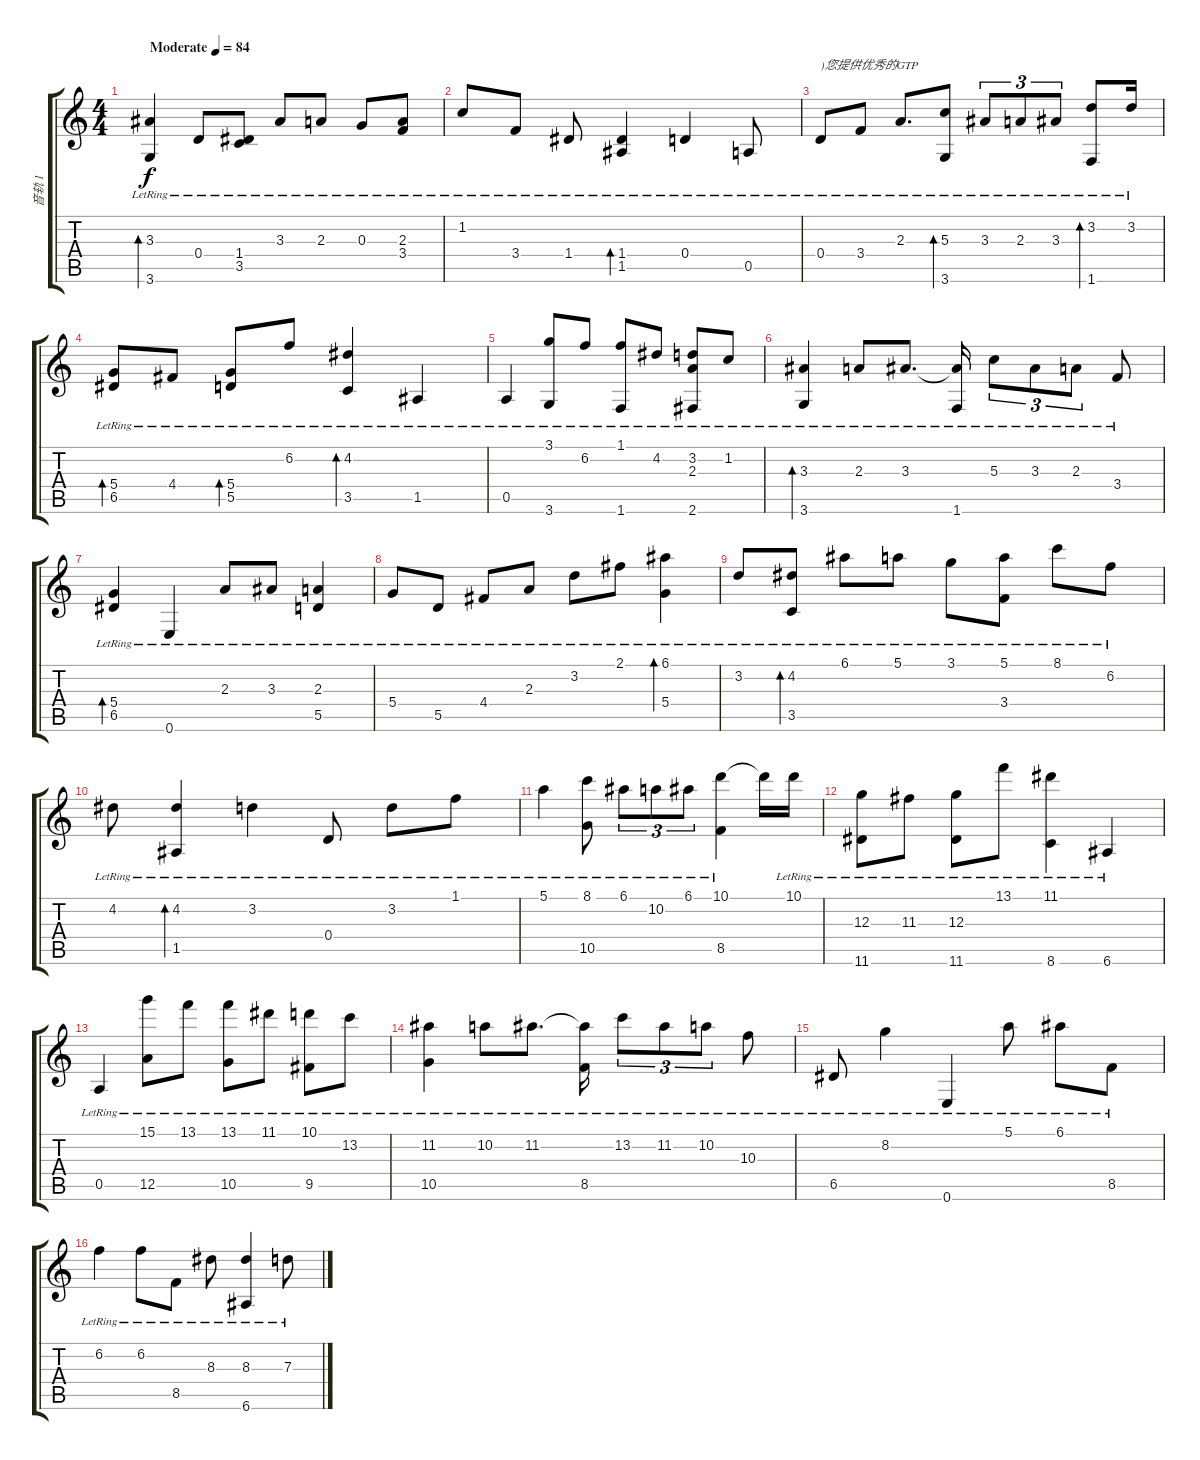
\track ("音轨 1" "音轨 1") {instrument acousticguitarnylon}
\staff {score tabs}
\tuning (E4 B3 G3 D3 A2 E2) {hide}
\ts (4 4)
\tempo (84 "Moderate")
\clef g2
\ks c
(3.3{lr} 3.6{lr}).4{bd 240 dy f instrument acousticguitarnylon} 0.4{lr}.8 (1.4{lr} 3.5{lr}).8 3.3{lr}.8 2.3{lr}.8 0.3{lr}.8 (2.3{lr} 3.4{lr}).8 |
1.2{lr}.8 3.4{lr}.8 1.4{lr}.8 (1.4{lr} 1.5{lr}).4{bd 240} 0.4{lr}.4 0.5{lr}.8 |
0.4{lr}.8{txt ")您提供优秀的GTP"} 3.4{lr}.8 2.3{lr}.8{d} (5.3{lr} 3.6{lr}).8{bd 240} 3.3{lr}.8{tu (3 2)} 2.3{lr}.8{tu (3 2)} 3.3{lr}.8{tu (3 2)} (3.2{lr} 1.6{lr}).8{bd 240} 3.2{lr}.16 |
(5.4{lr} 6.5{lr}).8{bd 240} 4.4{lr}.8 (5.4{lr} 5.5{lr}).8{bd 240} 6.2{lr}.8 (4.2{lr} 3.5{lr}).4{bd 240} 1.5{lr}.4 |
0.5{lr}.4 (3.1{lr} 3.6{lr}).8 6.2{lr}.8 (1.1{lr} 1.6{lr}).8 4.2{lr}.8 (3.2{lr} 2.3{lr} 2.6{lr}).8 1.2{lr}.8 |
(3.3{lr} 3.6{lr}).4{bd 240} 2.3{lr}.8 3.3{lr}.8{d} (3.3{t} 1.6{lr}).16 5.3{lr}.8{tu (3 2)} 3.3{lr}.8{tu (3 2)} 2.3{lr}.8{tu (3 2)} 3.4{lr}.8 |
(5.4{lr} 6.5{lr}).4{bd 480} 0.6{lr}.4 2.3{lr}.8 3.3{lr}.8 (2.3{lr} 5.5{lr}).4 |
5.4{lr}.8 5.5{lr}.8 4.4{lr}.8 2.3{lr}.8 3.2{lr}.8 2.1{lr}.8 (6.1{lr} 5.4{lr}).4{bd 240} |
3.2{lr}.8 (4.2{lr} 3.5{lr}).8{bd 240} 6.1{lr}.8 5.1{lr}.8 3.1{lr}.8 (5.1{lr} 3.4{lr}).8 8.1{lr}.8 6.2{lr}.8 |
4.2{lr}.8 (4.2{lr} 1.5{lr}).4{bd 240} 3.2{lr}.4 0.4{lr}.8 3.2{lr}.8 1.1{lr}.8 |
5.1{lr}.4 (8.1{lr} 10.5{lr}).8 6.1{lr}.8{tu (3 2)} 10.2{lr}.8{tu (3 2)} 6.1{lr}.8{tu (3 2)} (10.1{lr} 8.5{lr}).4 10.1{t}.16 10.1{lr}.16 |
(12.3{lr} 11.6{lr}).8 11.3{lr}.8 (12.3{lr} 11.6{lr}).8 13.1{lr}.8 (11.1{lr} 8.6{lr}).4 6.6{lr}.4 |
0.5{lr}.4 (15.1{lr} 12.5{lr}).8 13.1{lr}.8 (13.1{lr} 10.5{lr}).8 11.1{lr}.8 (10.1{lr} 9.5{lr}).8 13.2{lr}.8 |
(11.2{lr} 10.5{lr}).4 10.2{lr}.8 11.2{lr}.8{d} (11.2{t} 8.5{lr}).16 13.2{lr}.8{tu (3 2)} 11.2{lr}.8{tu (3 2)} 10.2{lr}.8{tu (3 2)} 10.3{lr}.8 |
6.5{lr}.8 8.2{lr}.4 0.6{lr}.4 5.1{lr}.8 6.1{lr}.8 8.5{lr}.8 |
6.2{lr}.4 6.2{lr}.8 8.5{lr}.8 8.3{lr}.8 (8.3{lr} 6.6{lr}).4 7.3{lr}.8
